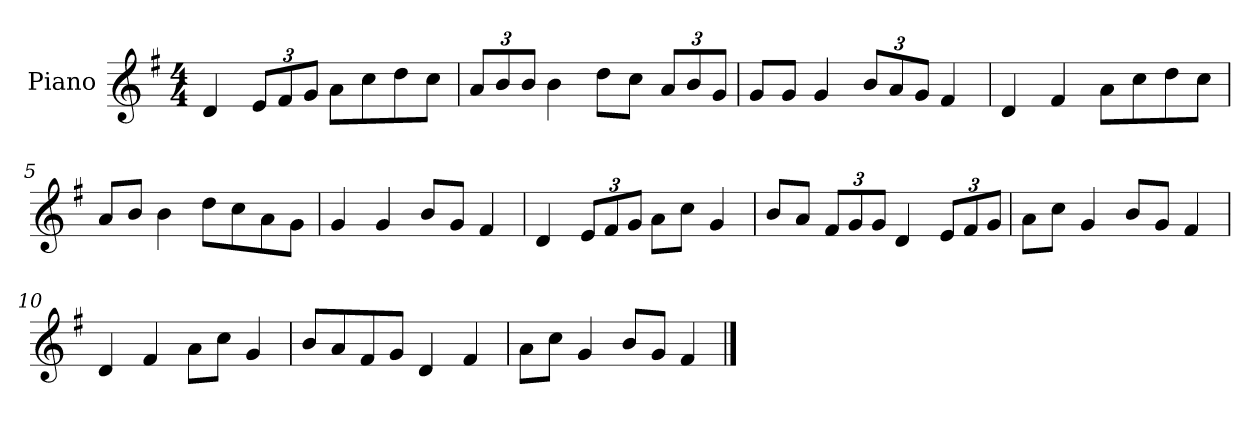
**kern
*part1
*staff1
*I"Piano
*I'P-no
*clefG2
*k[f#]
*M4/4
*MM90
=1
4d/
*Xbrackettup
12e/L
12f#/
12g/J
8a\L
8cc\
8dd\
8cc\J
=2
12a/L
12b/
12b/J
4b\
8dd\L
8cc\J
12a/L
12b/
12g/J
=3
8g/L
8g/J
4g/
12b/L
12a/
12g/J
4f#/
=4
4d/
4f#/
8a\L
8cc\
8dd\
8cc\J
=5
8a/L
8b/J
4b\
8dd\L
8cc\
8a\
8g\J
!!LO:LB:g=z
=6
4g/
4g/
8b/L
8g/J
4f#/
=7
4d/
12e/L
12f#/
12g/J
8a\L
8cc\J
4g/
=8
8b/L
8a/J
12f#/L
12g/
12g/J
4d/
12e/L
12f#/
12g/J
=9
8a\L
8cc\J
4g/
8b/L
8g/J
4f#/
=10
4d/
4f#/
8a\L
8cc\J
4g/
=11
8b/L
8a/
8f#/
8g/J
4d/
4f#/
!!LO:LB:g=z
=12
8a\L
8cc\J
4g/
8b/L
8g/J
4f#/
==
*-
